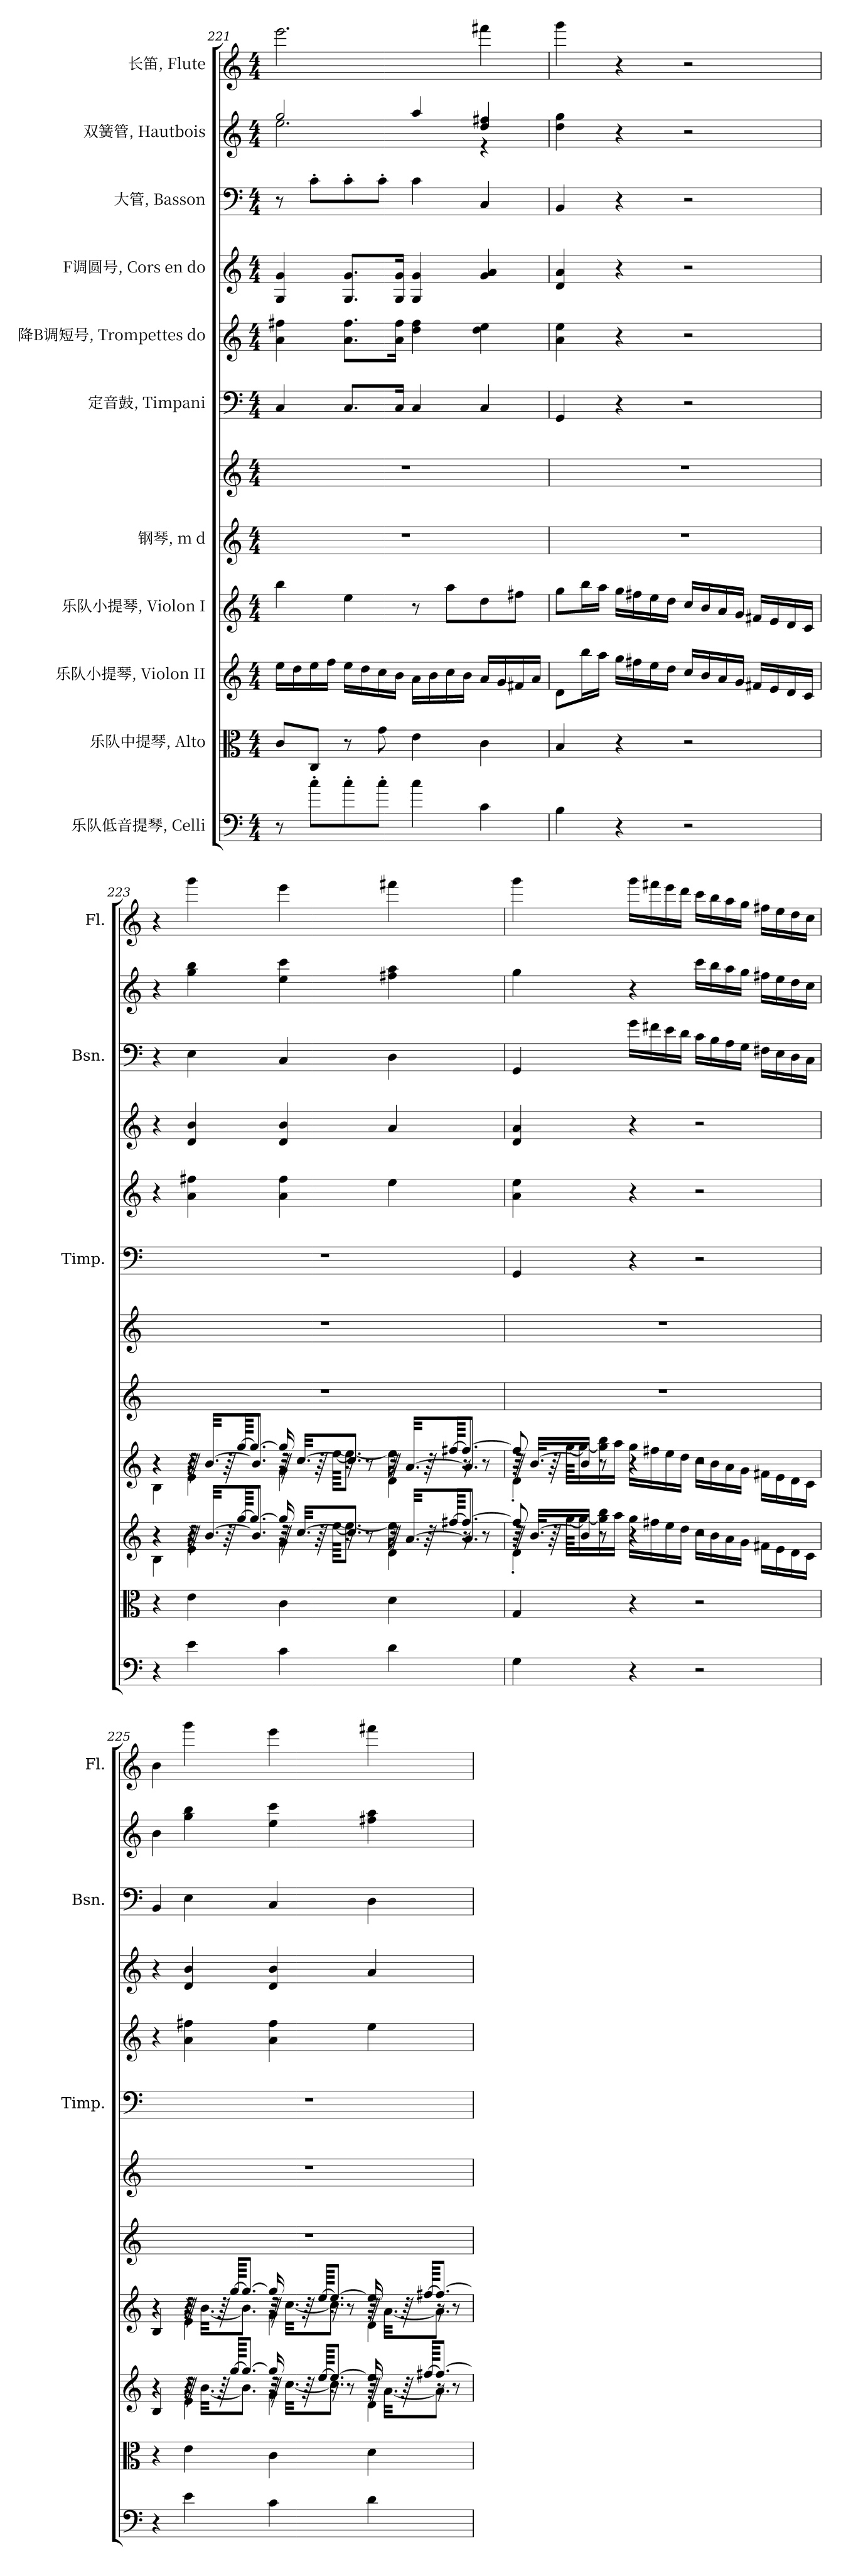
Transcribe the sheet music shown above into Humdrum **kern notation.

**kern	**kern	**kern	**kern	**kern	**kern	**kern	**kern	**kern	**kern	**kern	**kern
*part11	*part10	*part9	*part8	*part7	*part7	*part6	*part5	*part4	*part3	*part2	*part1
*staff12	*staff11	*staff10	*staff9	*staff8	*staff7	*staff6	*staff5	*staff4	*staff3	*staff2	*staff1
*I"乐队低音提琴, Celli	*I"乐队中提琴, Alto	*I"乐队小提琴, Violon II	*I"乐队小提琴, Violon I	*I"钢琴, m d	*	*I"定音鼓, Timpani	*I"降B调短号, Trompettes do	*I"F调圆号, Cors en do	*I"大管, Basson	*I"双簧管, Hautbois	*I"长笛, Flute
*	*	*	*	*	*	*I'Timp.	*	*	*I'Bsn.	*	*I'Fl.
!!LO:PB:g=z
*clefF4	*clefC3	*clefG2	*clefG2	*clefG2	*clefG2	*clefF4	*clefG2	*clefG2	*clefF4	*clefG2	*clefG2
*ITrd7c12	*	*	*	*	*	*	*ITrd1c2	*ITrd4c7	*	*	*
*k[]	*k[]	*k[]	*k[]	*k[]	*k[]	*k[]	*k[b-e-]	*k[b-]	*k[]	*k[]	*k[]
*M4/4	*M4/4	*M4/4	*M4/4	*M4/4	*M4/4	*M4/4	*M4/4	*M4/4	*M4/4	*M4/4	*M4/4
=221	=221	=221	=221	=221	=221	=221	=221	=221	=221	=221	=221
*	*	*	*	*	*	*	*	*	*	*^	*
8r	8c/L	16ee\LL	4bb\	1r	1r	4C/	4g\ 4een\	4C/ 4c/	8r	2gg/	2.ee\	2.eee\
.	.	16dd\	.	.	.	.	.	.	.	.	.	.
8c'\L	8C/J	16ee\	.	.	.	.	.	.	8c'\L	.	.	.
.	.	16ff\JJ	.	.	.	.	.	.	.	.	.	.
8c'\	8r	16ee\LL	4ee\	.	.	8.C/L	8.g\ 8.ee\L	8.C/ 8.c/L	8c'\	.	.	.
.	.	16dd\	.	.	.	.	.	.	.	.	.	.
8c'\J	8g\	16cc\	.	.	.	.	.	.	8c'\J	.	.	.
.	.	16b\JJ	.	.	.	16C/Jk	16g\ 16ee\Jk	16C/ 16c/Jk	.	.	.	.
4c\	4e\	16a\LL	8r	.	.	4C/	4cc\ 4ee\	4C/ 4c/	4c\	4aa/	.	.
.	.	16b\	.	.	.	.	.	.	.	.	.	.
.	.	16cc\	8aa\L	.	.	.	.	.	.	.	.	.
.	.	16b\JJ	.	.	.	.	.	.	.	.	.	.
4C\	4c\	16a/LL	8dd\	.	.	4C/	4cc\ 4dd\	4c/ 4d/	4C/	4dd/ 4ff#X/	4r	4fff#X\
.	.	16g/	.	.	.	.	.	.	.	.	.	.
.	.	16f#X/	8ff#X\J	.	.	.	.	.	.	.	.	.
.	.	16a/JJ	.	.	.	.	.	.	.	.	.	.
*	*	*	*	*	*	*	*	*	*	*v	*v	*
=222	=222	=222	=222	=222	=222	=222	=222	=222	=222	=222	=222
4BB\	4B/	8d\L	8gg\L	1r	1r	4GG/	4g\ 4dd\	4G/ 4d/	4BB/	4dd\ 4gg\	4ggg\
.	.	16bb\L	16bb\L	.	.	.	.	.	.	.	.
.	.	16aa\JJ	16aa\JJ	.	.	.	.	.	.	.	.
4r	4r	16gg\LL	16gg\LL	.	.	4r	4r	4r	4r	4r	4r
.	.	16ff#X\	16ff#X\	.	.	.	.	.	.	.	.
.	.	16ee\	16ee\	.	.	.	.	.	.	.	.
.	.	16dd\JJ	16dd\JJ	.	.	.	.	.	.	.	.
2r	2r	16cc/LL	16cc/LL	.	.	2r	2r	2r	2r	2r	2r
.	.	16b/	16b/	.	.	.	.	.	.	.	.
.	.	16a/	16a/	.	.	.	.	.	.	.	.
.	.	16g/JJ	16g/JJ	.	.	.	.	.	.	.	.
.	.	16f#X/LL	16f#X/LL	.	.	.	.	.	.	.	.
.	.	16e/	16e/	.	.	.	.	.	.	.	.
.	.	16d/	16d/	.	.	.	.	.	.	.	.
.	.	16c/JJ	16c/JJ	.	.	.	.	.	.	.	.
!!LO:PB:g=z
=223	=223	=223	=223	=223	=223	=223	=223	=223	=223	=223	=223
*	*	*^	*^	*	*	*	*	*	*	*	*
*	*	*	*^	*	*^	*	*	*	*	*	*	*	*
*	*	*	*	*^	*	*	*^	*	*	*	*	*	*	*	*
4r	4r	4r	4B\	4r	4r	4r	4B\	4r	4r	1r	1r	1r	4r	4r	4r	4r	4r
4E\	4e\	32r	4r	64r	4e\	32r	4r	64r	4e\	.	.	.	4g\ 4een\	4G/ 4e/	4E\	4gg\ 4bb\	4ggg\
.	.	.	.	[32.b/KKL	.	.	.	[32.b/KKL	.	.	.	.	.	.	.	.	.
.	.	64r	.	.	.	64r	.	.	.	.	.	.	.	.	.	.	.
.	.	[64gg/KKKL	.	.	.	[64gg/KKKL	.	.	.	.	.	.	.	.	.	.	.
.	.	8.gg/J_	.	8.b/J]	.	8.gg/J_	.	8.b/J]	.	.	.	.	.	.	.	.	.
4C\	4c\	16gg/]	32r	64r	4g\	16gg/]	32r	64r	4g\	.	.	.	4g\ 4ee\	4G/ 4e/	4C/	4ee\ 4ccc\	4eee\
.	.	.	.	[32.cc/KKL	.	.	.	[32.cc/KKL	.	.	.	.	.	.	.	.	.
.	.	.	64r	.	.	.	64r	.	.	.	.	.	.	.	.	.	.
.	.	.	[64ee\KKKL	.	.	.	[64ee\KKKL	.	.	.	.	.	.	.	.	.	.
.	.	16r	8.ee\J_	8.cc/J]	.	16r	8.ee\J_	8.cc/J]	.	.	.	.	.	.	.	.	.
.	.	8r	.	.	.	8r	.	.	.	.	.	.	.	.	.	.	.
4D\	4d\	32r	16ee\]	64r	4d\	32r	16ee\]	64r	4d\	.	.	.	4dd\	4d/	4D\	4ff#X\ 4aa\	4fff#X\
.	.	.	.	[32.a/KKL	.	.	.	[32.a/KKL	.	.	.	.	.	.	.	.	.
.	.	64r	.	.	.	64r	.	.	.	.	.	.	.	.	.	.	.
.	.	[64ff#X/KKKL	.	.	.	[64ff#X/KKKL	.	.	.	.	.	.	.	.	.	.	.
.	.	8.ff#/J_	16r	8.a/J]	.	8.ff#/J_	16r	8.a/J]	.	.	.	.	.	.	.	.	.
.	.	.	8r	.	.	.	8r	.	.	.	.	.	.	.	.	.	.
!!LO:PB:g=z
=224	=224	=224	=224	=224	=224	=224	=224	=224	=224	=224	=224	=224	=224	=224	=224	=224	=224
4GG\	4G/	8ff#/]	32r	64r	4d'\	8ff#/]	32r	64r	4d'\	1r	1r	4GG/	4g\ 4dd\	4G/ 4d/	4GG/	4gg\	4ggg\
.	.	.	.	[32.b/KLL	.	.	.	[32.b/KLL	.	.	.	.	.	.	.	.	.
.	.	.	64r	.	.	.	64r	.	.	.	.	.	.	.	.	.	.
.	.	.	[64gg\KKLL	.	.	.	[64gg\KKLL	.	.	.	.	.	.	.	.	.	.
.	.	.	16gg\_	16b/JJ]	.	.	16gg\_	16b/JJ]	.	.	.	.	.	.	.	.	.
.	.	8r	16gg\] 16bb\	8r	.	8r	16gg\] 16bb\	8r	.	.	.	.	.	.	.	.	.
.	.	.	16aa\JJ	.	.	.	16aa\JJ	.	.	.	.	.	.	.	.	.	.
4r	4r	4r	16gg\LL	4r	4r	4r	16gg\LL	4r	4r	.	.	4r	4r	4r	16g\LL	4r	16ggg\LL
.	.	.	16ff#X\	.	.	.	16ff#X\	.	.	.	.	.	.	.	16f#X\	.	16fff#X\
.	.	.	16ee\	.	.	.	16ee\	.	.	.	.	.	.	.	16e\	.	16eee\
.	.	.	16dd\JJ	.	.	.	16dd\JJ	.	.	.	.	.	.	.	16d\JJ	.	16ddd\JJ
2r	2r	2r	16cc\LL	2r	2r	2r	16cc\LL	2r	2r	.	.	2r	2r	2r	16c\LL	16ccc\LL	16ccc\LL
.	.	.	16b\	.	.	.	16b\	.	.	.	.	.	.	.	16B\	16bb\	16bb\
.	.	.	16a\	.	.	.	16a\	.	.	.	.	.	.	.	16A\	16aa\	16aa\
.	.	.	16g\JJ	.	.	.	16g\JJ	.	.	.	.	.	.	.	16G\JJ	16gg\JJ	16gg\JJ
.	.	.	16f#X\LL	.	.	.	16f#X\LL	.	.	.	.	.	.	.	16F#X\LL	16ff#X\LL	16ff#X\LL
.	.	.	16e\	.	.	.	16e\	.	.	.	.	.	.	.	16E\	16ee\	16ee\
.	.	.	16d\	.	.	.	16d\	.	.	.	.	.	.	.	16D\	16dd\	16dd\
.	.	.	16c\JJ	.	.	.	16c\JJ	.	.	.	.	.	.	.	16C\JJ	16cc\JJ	16cc\JJ
!!LO:PB:g=z
=225	=225	=225	=225	=225	=225	=225	=225	=225	=225	=225	=225	=225	=225	=225	=225	=225	=225
4r	4r	4r	4r	4B/	4r	4r	4r	4B/	4r	1r	1r	1r	4r	4r	4BB/	4b\	4b\
4E\	4e\	32r	64r	4r	4e\	32r	64r	4r	4e\	.	.	.	4g\ 4een\	4G/ 4e/	4E\	4gg\ 4bb\	4ggg\
.	.	.	[32.b\KKL	.	.	.	[32.b\KKL	.	.	.	.	.	.	.	.	.	.
.	.	64r	.	.	.	64r	.	.	.	.	.	.	.	.	.	.	.
.	.	[64gg/KKKL	.	.	.	[64gg/KKKL	.	.	.	.	.	.	.	.	.	.	.
.	.	8.gg/J_	8.b\J]	.	.	8.gg/J_	8.b\J]	.	.	.	.	.	.	.	.	.	.
4C\	4c\	16gg/]	64r	32r	4g\	16gg/]	64r	32r	4g\	.	.	.	4g\ 4ee\	4G/ 4e/	4C/	4ee\ 4ccc\	4eee\
.	.	.	[32.cc\KKL	.	.	.	[32.cc\KKL	.	.	.	.	.	.	.	.	.	.
.	.	.	.	64r	.	.	.	64r	.	.	.	.	.	.	.	.	.
.	.	.	.	[64ee/KKKL	.	.	.	[64ee/KKKL	.	.	.	.	.	.	.	.	.
.	.	16r	8.cc\J]	8.ee/J_	.	16r	8.cc\J]	8.ee/J_	.	.	.	.	.	.	.	.	.
.	.	8r	.	.	.	8r	.	.	.	.	.	.	.	.	.	.	.
4D\	4d\	32r	64r	16ee/]	4d\	32r	64r	16ee/]	4d\	.	.	.	4dd\	4d/	4D\	4ff#X\ 4aa\	4fff#X\
.	.	.	[32.a\KKL	.	.	.	[32.a\KKL	.	.	.	.	.	.	.	.	.	.
.	.	64r	.	.	.	64r	.	.	.	.	.	.	.	.	.	.	.
.	.	[64ff#X/KKKL	.	.	.	[64ff#X/KKKL	.	.	.	.	.	.	.	.	.	.	.
.	.	8.ff#/J_	8.a\J]	16r	.	8.ff#/J_	8.a\J]	16r	.	.	.	.	.	.	.	.	.
.	.	.	.	8r	.	.	.	8r	.	.	.	.	.	.	.	.	.
*	*	*v	*v	*v	*v	*	*	*	*	*	*	*	*	*	*	*	*
*	*	*	*v	*v	*v	*v	*	*	*	*	*	*	*	*
=	=	=	=	=	=	=	=	=	=	=	=
*-	*-	*-	*-	*-	*-	*-	*-	*-	*-	*-	*-
